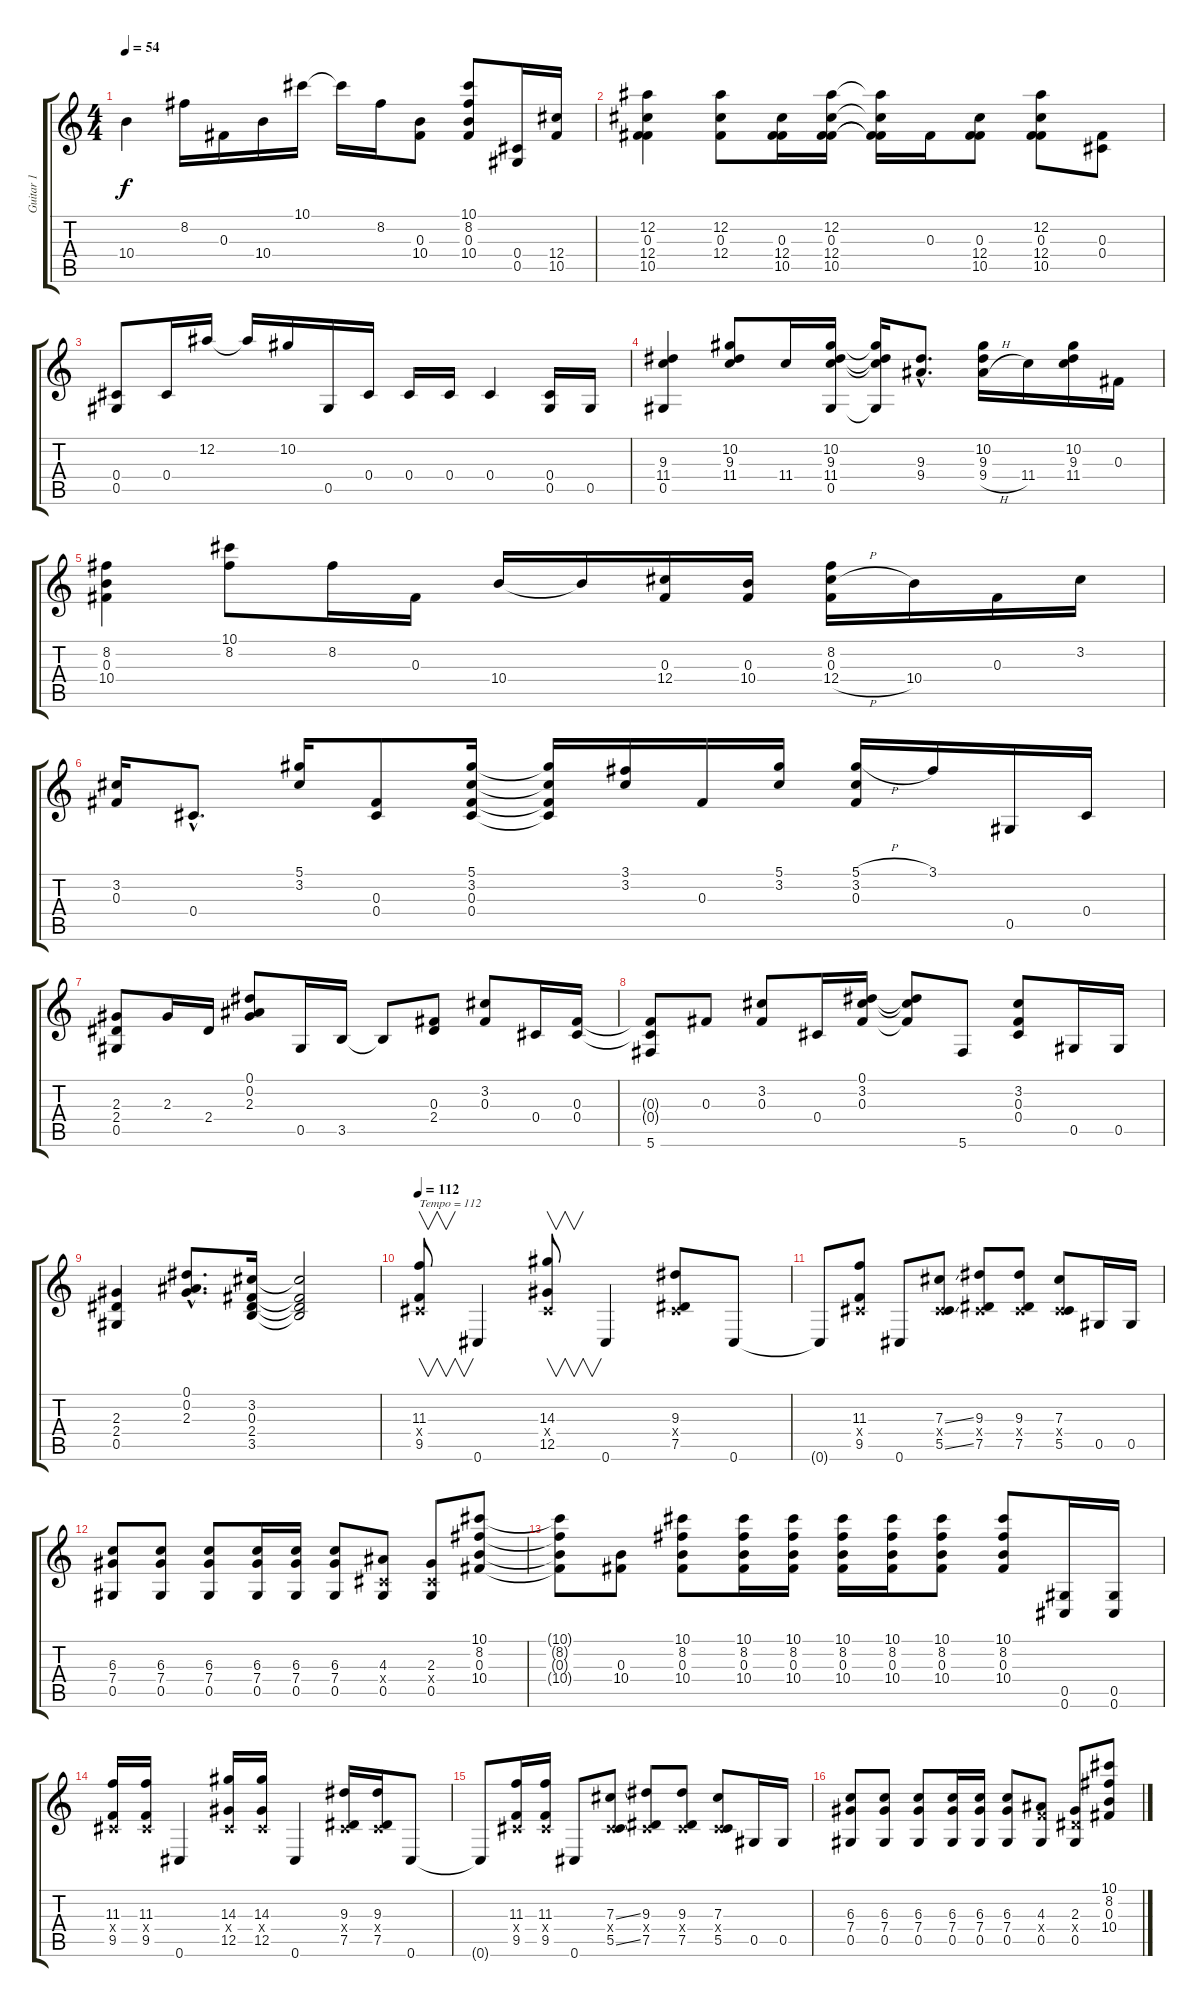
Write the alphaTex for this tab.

\track ("Guitar 1" "Guitar 1") {instrument electricguitarjazz}
\staff {score tabs}
\tuning (Eb4 Bb3 Gb3 Db3 Ab2 Db2) {hide}
\ts (4 4)
\tempo 54
\clef g2
\ks c
10.4.4{dy f} 8.2.16 0.3.16 10.4.16 10.1.16 10.1{t}.16 8.2.16 (0.3 10.4).8 (10.1 8.2 0.3 10.4).8 (0.4 0.5).16 (12.4 10.5).16 |
(12.2 0.3 12.4 10.5).4 (12.2 0.3 12.4).8 (0.3 12.4 10.5).16 (12.2 0.3 12.4 10.5).16 (12.2{t} 0.3{t} 12.4{t} 10.5{t}).16 0.3.16 (0.3 12.4 10.5).8 (12.2 0.3 12.4 10.5).8 (0.3 0.4).8 |
(0.4 0.5).8 0.4.16 12.2.16 12.2{t}.16 10.2.16 0.5.16 0.4.16 0.4.16 0.4.16 0.4.4 (0.4 0.5).16 0.5.16 |
(9.3 11.4 0.5).4 (10.2 9.3 11.4).8 11.4.16 (10.2 9.3 11.4 0.5).16 (10.2{t} 9.3{t} 11.4{t} 0.5{t}).16 (9.3{hac} 9.4{hac}).8{d} (10.2 9.3 9.4{h}).16 11.4.16 (10.2 9.3 11.4).16 0.3.16 |
(8.2 0.3 10.4).4 (10.1 8.2).8 8.2.16 0.3.16 10.4.16 10.4{t}.16 (0.3 12.4).16 (0.3 10.4).16 (8.2 0.3 12.4{h}).16 10.4.16 0.3.16 3.2.16 |
(3.2 0.3).16 0.4{hac}.8{d} (5.1 3.2).16 (0.3 0.4).8 (5.1 3.2 0.3 0.4).16 (5.1{t} 3.2{t} 0.3{t} 0.4{t}).16 (3.1 3.2).16 0.3.16 (5.1 3.2).16 (5.1{h} 3.2 0.3).16 3.1.16 0.5.16 0.4.16 |
(2.3 2.4 0.5).8 2.3.16 2.4.16 (0.1 0.2 2.3).8 0.5.16 3.5.16 3.5{t}.8 (0.3 2.4).8 (3.2 0.3).8 0.4.16 (0.3 0.4).16 |
(0.3{t} 0.4{t} 5.6).8 0.3.8 (3.2 0.3).8 0.4.16 (0.1 3.2 0.3).16 (0.1{t} 3.2{t} 0.3{t}).8 5.6.8 (3.2 0.3 0.4).8 0.5.16 0.5.16 |
(2.3 2.4 0.5).4 (0.1{hac} 0.2{hac} 2.3{hac}).8{d} (3.2 0.3 2.4 3.5).16 (3.2{t} 0.3{t} 2.4{t} 3.5{t}).2 |
\tempo 112
(11.3 0.4{x} 9.5).8{v txt "Tempo = 112" volume 15 instrument distortionguitar} 0.6.4 (14.3 0.4{x} 12.5).8{v} 0.6.4 (9.3 0.4{x} 7.5).8 0.6.8 |
0.6{t}.8 (11.3 0.4{x} 9.5).8 0.6.8 (7.3{ss} 0.4{x} 5.5{ss}).8 (9.3 0.4{x} 7.5).8 (9.3 0.4{x} 7.5).8 (7.3 0.4{x} 5.5).8 0.5.16 0.5.16 |
(6.3 7.4 0.5).8 (6.3 7.4 0.5).8 (6.3 7.4 0.5).8 (6.3 7.4 0.5).16 (6.3 7.4 0.5).16 (6.3 7.4 0.5).8 (4.3 0.4{x} 0.5).8 (2.3 0.4{x} 0.5).8 (10.1 8.2 0.3 10.4).8 |
(10.1{t} 8.2{t} 0.3{t} 10.4{t}).8 (0.3 10.4).8 (10.1 8.2 0.3 10.4).8 (10.1 8.2 0.3 10.4).16 (10.1 8.2 0.3 10.4).16 (10.1 8.2 0.3 10.4).16 (10.1 8.2 0.3 10.4).16 (10.1 8.2 0.3 10.4).8 (10.1 8.2 0.3 10.4).8 (0.5 0.6).16 (0.5 0.6).16 |
(11.3 0.4{x} 9.5).16 (11.3 0.4{x} 9.5).16 0.6.4 (14.3 0.4{x} 12.5).16 (14.3 0.4{x} 12.5).16 0.6.4 (9.3 0.4{x} 7.5).16 (9.3 0.4{x} 7.5).16 0.6.8 |
0.6{t}.8 (11.3 0.4{x} 9.5).16 (11.3 0.4{x} 9.5).16 0.6.8 (7.3{ss} 0.4{x} 5.5{ss}).8 (9.3 0.4{x} 7.5).8 (9.3 0.4{x} 7.5).8 (7.3 0.4{x} 5.5).8 0.5.16 0.5.16 |
(6.3 7.4 0.5).8 (6.3 7.4 0.5).8 (6.3 7.4 0.5).8 (6.3 7.4 0.5).16 (6.3 7.4 0.5).16 (6.3 7.4 0.5).8 (4.3 4.4{x} 0.5).8 (2.3 2.4{x} 0.5).8 (10.1 8.2 0.3 10.4).8
